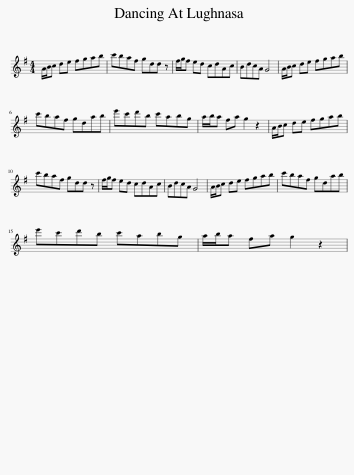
X:1
L:1/8
M:4/4
I:linebreak $
K:G
V:1 treble
V:1
 A/B/c de fgab | c'baf gdd z | f/g/f ed cdAc | BdcA G4 | A/B/c de fgab |$ %5
 c'baf gdab | e'c'd'b c'abg | a/b/a fa g2 z2 | A/B/c de fgab |$ c'baf gdd z | %10
 f/g/f ed cdAc | BdcA G4 | A/B/c de fgab | c'baf gdab |$ e'c'd'b c'abg | %15
 a/b/a fa g2 z2 | %16
